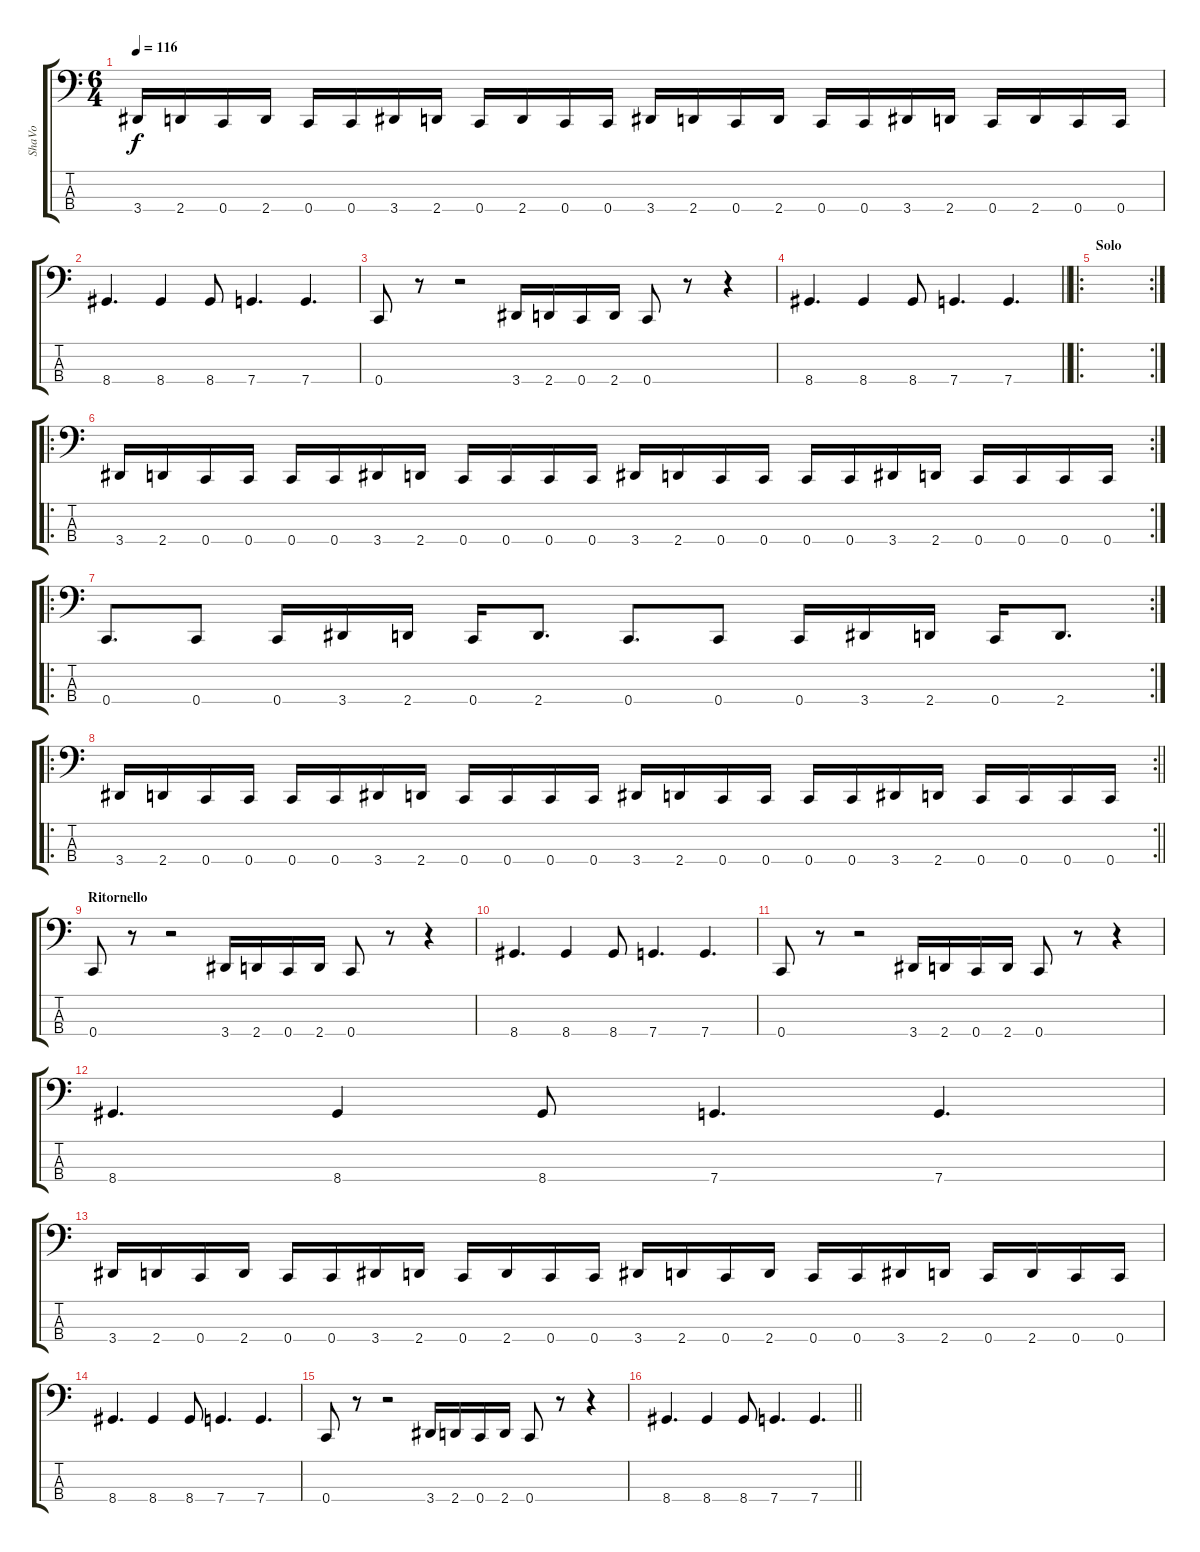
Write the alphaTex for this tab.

\track ("ShaVo" "ShaVo") {instrument electricbassfinger}
\staff {score tabs}
\tuning (F2 C2 G1 C1) {hide}
\ts (6 4)
\tempo 116
\clef f4
\ks c
3.4.16{dy f} 2.4.16 0.4.16 2.4.16 0.4.16 0.4.16 3.4.16 2.4.16 0.4.16 2.4.16 0.4.16 0.4.16 3.4.16 2.4.16 0.4.16 2.4.16 0.4.16 0.4.16 3.4.16 2.4.16 0.4.16 2.4.16 0.4.16 0.4.16 |
8.4.4{d} 8.4.4 8.4.8 7.4.4{d} 7.4.4{d} |
0.4.8 r.8 r.2 3.4.16 2.4.16 0.4.16 2.4.16 0.4.8 r.8 r.4 |
\barLineRight lightlight
8.4.4{d} 8.4.4 8.4.8 7.4.4{d} 7.4.4{d} |
\ro
\rc 2
\section ("" "Solo")
|
\ro
\rc 2
3.4.16 2.4.16 0.4.16 0.4.16 0.4.16 0.4.16 3.4.16 2.4.16 0.4.16 0.4.16 0.4.16 0.4.16 3.4.16 2.4.16 0.4.16 0.4.16 0.4.16 0.4.16 3.4.16 2.4.16 0.4.16 0.4.16 0.4.16 0.4.16 |
\ro
\rc 2
0.4.8{d} 0.4.8 0.4.16 3.4.16 2.4.16 0.4.16 2.4.8{d} 0.4.8{d} 0.4.8 0.4.16 3.4.16 2.4.16 0.4.16 2.4.8{d} |
\ro
\rc 2
\barLineRight lightlight
3.4.16 2.4.16 0.4.16 0.4.16 0.4.16 0.4.16 3.4.16 2.4.16 0.4.16 0.4.16 0.4.16 0.4.16 3.4.16 2.4.16 0.4.16 0.4.16 0.4.16 0.4.16 3.4.16 2.4.16 0.4.16 0.4.16 0.4.16 0.4.16 |
\section ("" "Ritornello")
0.4.8 r.8 r.2 3.4.16 2.4.16 0.4.16 2.4.16 0.4.8 r.8 r.4 |
8.4.4{d} 8.4.4 8.4.8 7.4.4{d} 7.4.4{d} |
0.4.8 r.8 r.2 3.4.16 2.4.16 0.4.16 2.4.16 0.4.8 r.8 r.4 |
8.4.4{d} 8.4.4 8.4.8 7.4.4{d} 7.4.4{d} |
3.4.16 2.4.16 0.4.16 2.4.16 0.4.16 0.4.16 3.4.16 2.4.16 0.4.16 2.4.16 0.4.16 0.4.16 3.4.16 2.4.16 0.4.16 2.4.16 0.4.16 0.4.16 3.4.16 2.4.16 0.4.16 2.4.16 0.4.16 0.4.16 |
8.4.4{d} 8.4.4 8.4.8 7.4.4{d} 7.4.4{d} |
0.4.8 r.8 r.2 3.4.16 2.4.16 0.4.16 2.4.16 0.4.8 r.8 r.4 |
\barLineRight lightlight
8.4.4{d} 8.4.4 8.4.8 7.4.4{d} 7.4.4{d}
